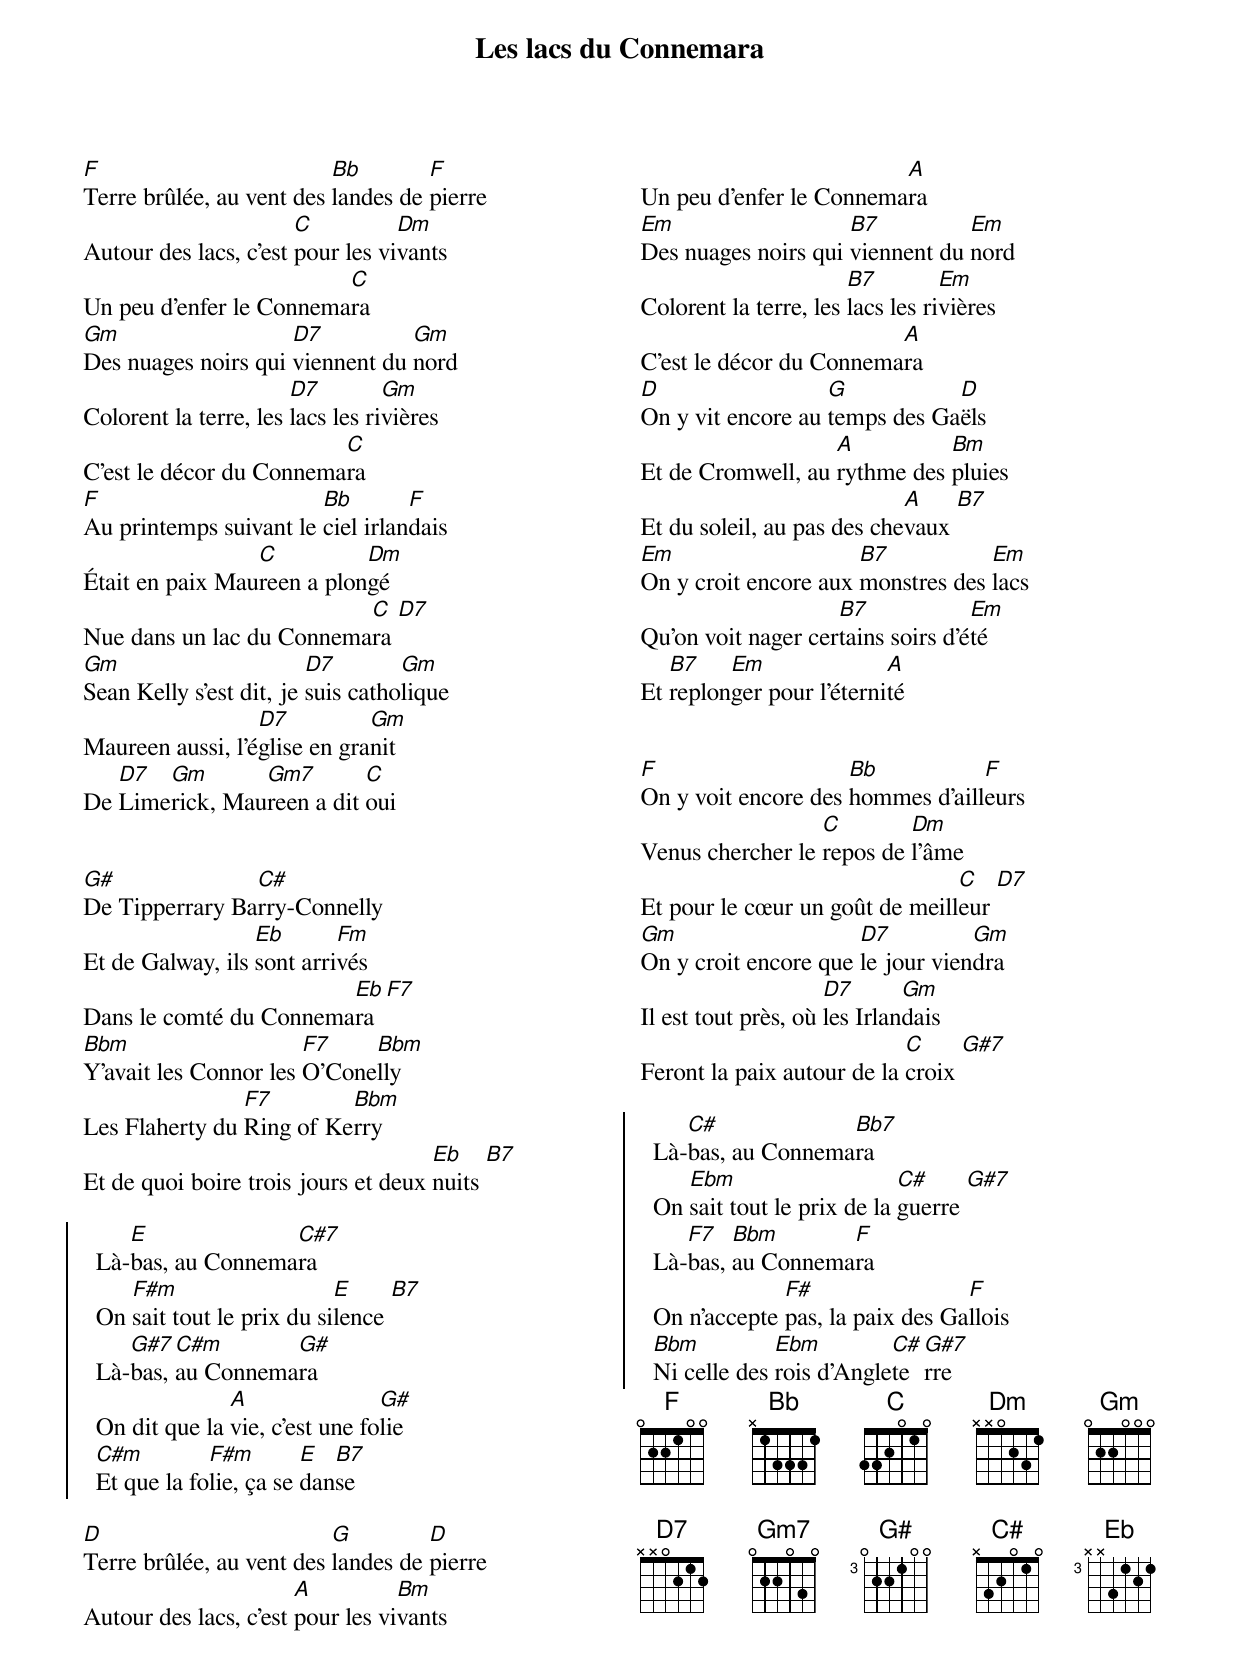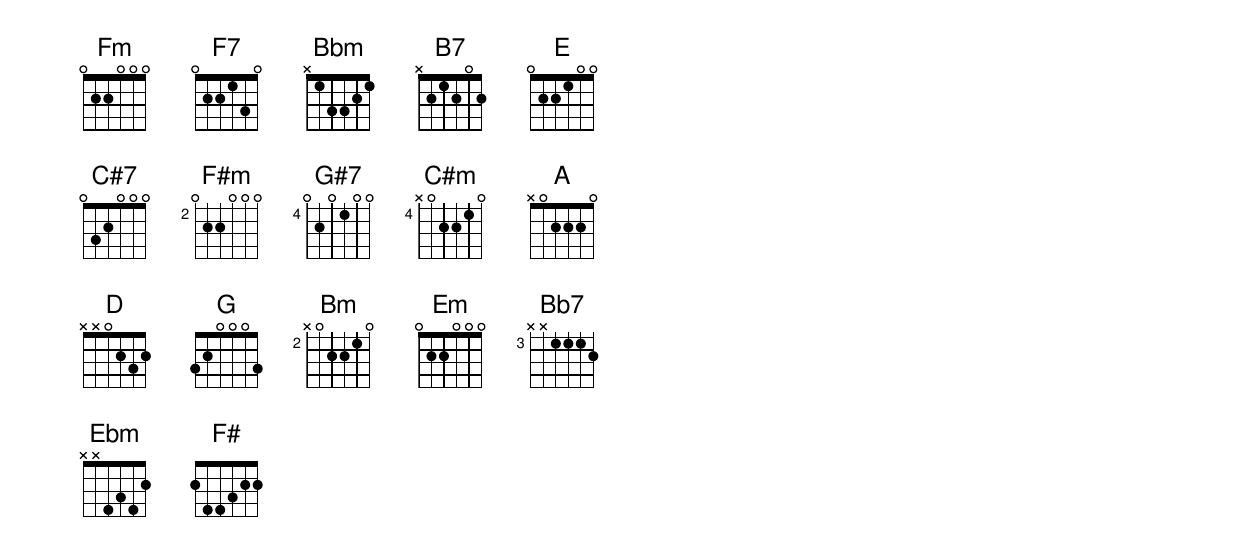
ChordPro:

{title: Les lacs du Connemara}
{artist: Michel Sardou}
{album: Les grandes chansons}
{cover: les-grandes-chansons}
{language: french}
{columns: 2}
{define: F base-fret 1 frets 0 2 2 1 0 0}
{define: B& base-fret 1 frets X 0 2 2 2 0}
{define: C frets 3 3 2 0 1 0}
{define: Dm frets X X 0 2 3 1}
{define: Gm base-fret 1 frets 0 2 2 0 0 0}
{define: D7 frets X X 0 2 1 2}
{define: Gm7 base-fret 1 frets 0 2 2 0 3 0}
{define: G# base-fret 3 frets 0 2 2 1 0 0}
{define: C# base-fret 1 frets X 3 2 0 1 0}
{define: E& base-fret 3 frets X 3 2 0 1 0}
{define: Fm base-fret 1 frets 0 2 2 0 0 0}
{define: F7 base-fret 1 frets 0 2 2 1 3 0}
{define: B&m base-fret 1 frets X 0 2 2 1 0}
{define: B7 frets X 2 1 2 0 2}
{define: E frets 0 2 2 1 0 0}
{define: C#7 base-fret 1 frets 0 3 2 0 0 0}
{define: F#m base-fret 2 frets 0 2 2 0 0 0}
{define: G#7 base-fret 4 frets 0 2 0 1 0 0}
{define: C#m base-fret 4 frets X 0 2 2 1 0}
{define: D frets X X 0 2 3 2}
{define: G frets 3 2 0 0 0 3}
{define: A frets X 0 2 2 2 0}
{define: Bm base-fret 2 frets X 0 2 2 1 0}
{define: Em frets 0 2 2 0 0 0}
{define: B&7 base-fret 1 frets X 0 2 0 2 0}
{define: E&m frets 0 0 1 3 4 2}

[F]Terre brûlée, au vent des [Bb]landes de [F]pierre
Autour des lacs, c'est [C]pour les vi[Dm]vants
Un peu d'enfer le Connema[C]ra
[Gm]Des nuages noirs qui [D7]viennent du [Gm]nord
Colorent la terre, les [D7]lacs les ri[Gm]vières
C'est le décor du Connema[C]ra
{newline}
[F]Au printemps suivant le [Bb]ciel irlan[F]dais
Était en paix Mau[C]reen a plon[Dm]gé
Nue dans un lac du Connema[C]ra [D7]
[Gm]Sean Kelly s'est dit, je [D7]suis catho[Gm]lique
Maureen aussi, l'é[D7]glise en gra[Gm]nit
De [D7]Lime[Gm]rick, Mau[Gm7]reen a dit [C]oui

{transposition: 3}

[G#]De Tipperrary Ba[C#]rry-Connelly
Et de Galway, ils [Eb]sont arri[Fm]vés
Dans le comté du Connema[Eb]ra [F7]
[Bbm]Y'avait les Connor les [F7]O'Cone[Bbm]lly
Les Flaherty du [F7]Ring of Ke[Bbm]rry
Et de quoi boire trois jours et deux [Eb]nuits [B7]

{start_of_chorus}
  Là-[E]bas, au Connema[C#7]ra
  On [F#m]sait tout le prix du si[E]lence [B7]
  Là-[G#7]bas, [C#m]au Connema[G#]ra
  On dit que la [A]vie, c'est une fo[G#]lie
  [C#m]Et que la fo[F#m]lie, ça se [E]dan[B7]se
{end_of_chorus}

[D]Terre brûlée, au vent des [G]landes de [D]pierre
Autour des lacs, c'est [A]pour les vi[Bm]vants
Un peu d'enfer le Connema[A]ra
[Em]Des nuages noirs qui [B7]viennent du [Em]nord
Colorent la terre, les [B7]lacs les ri[Em]vières
C'est le décor du Connema[A]ra
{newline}
[D]On y vit encore au [G]temps des Ga[D]ëls
Et de Cromwell, au [A]rythme des [Bm]pluies
Et du soleil, au pas des che[A]vaux [B7]
[Em]On y croit encore aux [B7]monstres des [Em]lacs
Qu'on voit nager cer[B7]tains soirs d'é[Em]té
Et [B7]replon[Em]ger pour l'éterni[A]té

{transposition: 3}

[F]On y voit encore des [Bb]hommes d'aill[F]eurs
Venus chercher le [C]repos de [Dm]l'âme
Et pour le cœur un goût de meill[C]eur [D7]
[Gm]On y croit encore que [D7]le jour vien[Gm]dra
Il est tout près, où [D7]les Irlan[Gm]dais
Feront la paix autour de la [C]croix [G#7]

{start_of_chorus}
  Là-[C#]bas, au Connema[Bb7]ra
  On [Ebm]sait tout le prix de la [C#]guerre [G#7]
  Là-[F7]bas, [Bbm]au Connema[F]ra
  On n'accepte [F#]pas, la paix des Ga[F]llois
  [Bbm]Ni celle des [Ebm]rois d'Angle[C#]te[G#7]rre
{end_of_chorus}
